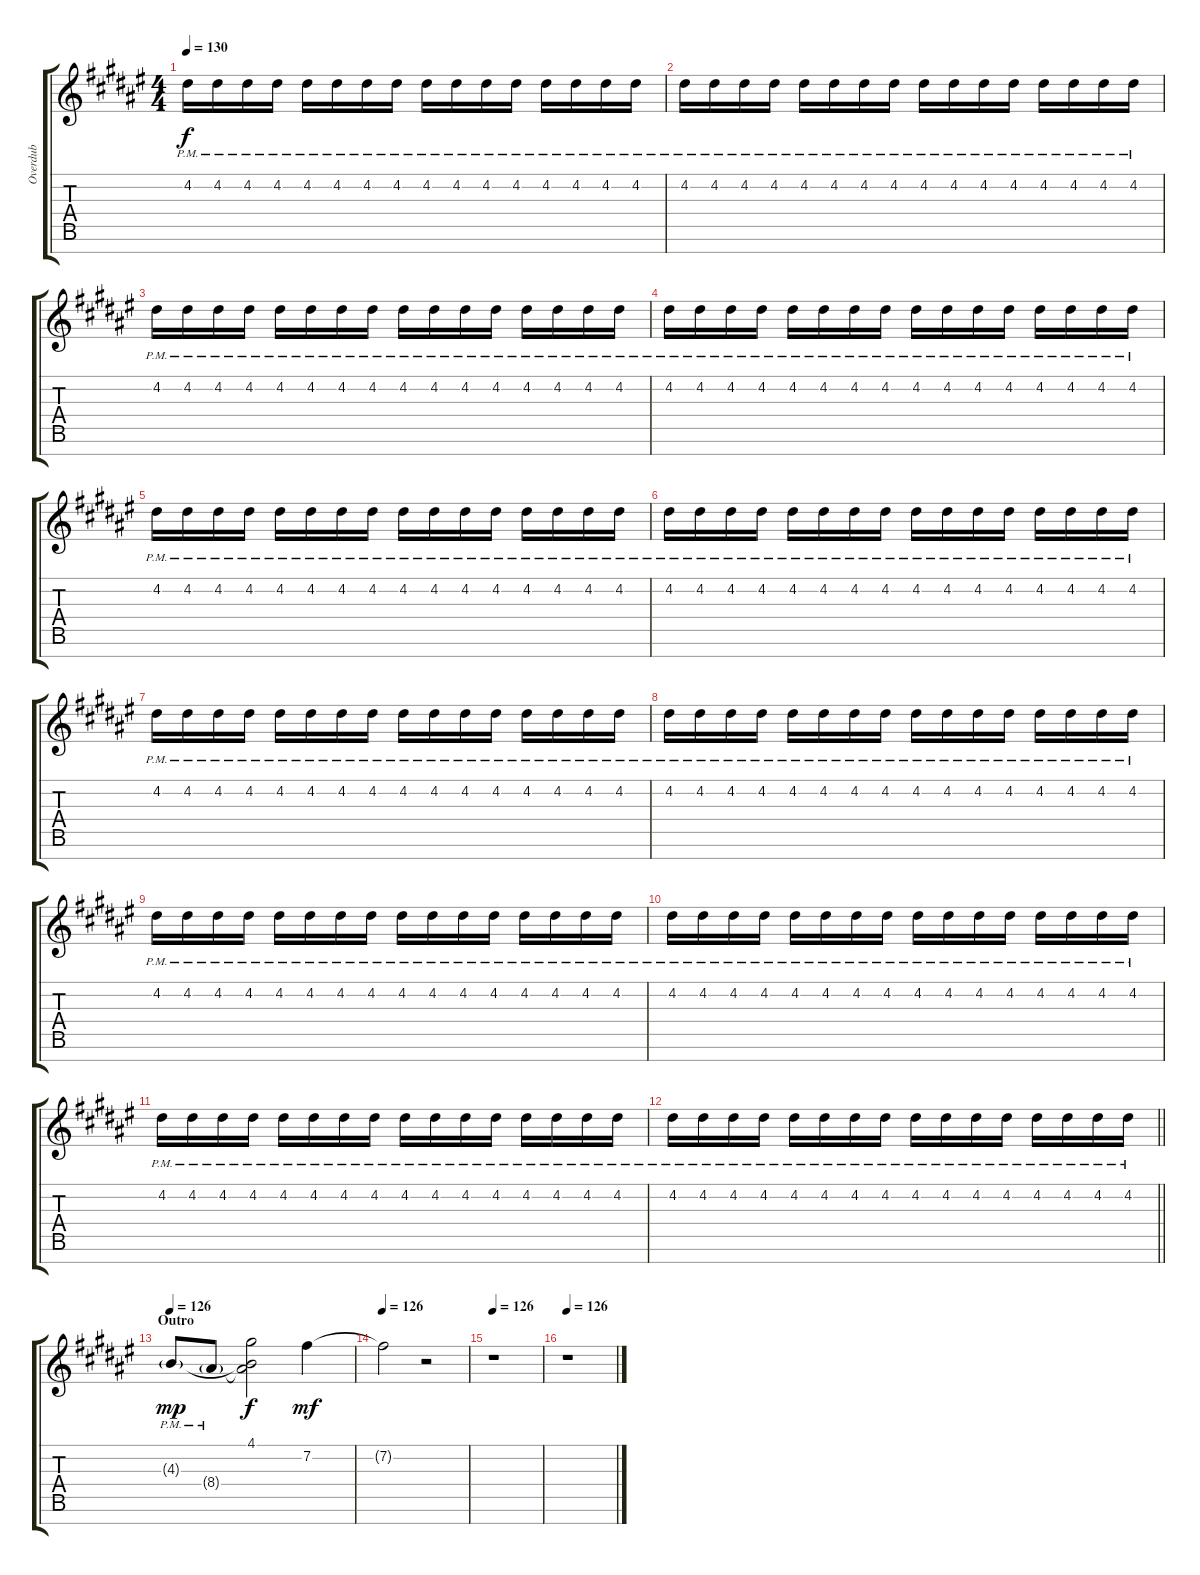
\track ("Overdub" "Overdub") {instrument electricguitarjazz}
\staff {score tabs}
\tuning (E4 B3 G3 D3 A2 E2 B1) {hide}
\ts (4 4)
\tempo 130
\clef g2
\ks d#minor
4.2{pm}.16{dy f} 4.2{pm}.16 4.2{pm}.16 4.2{pm}.16 4.2{pm}.16 4.2{pm}.16 4.2{pm}.16 4.2{pm}.16 4.2{pm}.16 4.2{pm}.16 4.2{pm}.16 4.2{pm}.16 4.2{pm}.16 4.2{pm}.16 4.2{pm}.16 4.2{pm}.16 |
4.2{pm}.16 4.2{pm}.16 4.2{pm}.16 4.2{pm}.16 4.2{pm}.16 4.2{pm}.16 4.2{pm}.16 4.2{pm}.16 4.2{pm}.16 4.2{pm}.16 4.2{pm}.16 4.2{pm}.16 4.2{pm}.16 4.2{pm}.16 4.2{pm}.16 4.2{pm}.16 |
4.2{pm}.16 4.2{pm}.16 4.2{pm}.16 4.2{pm}.16 4.2{pm}.16 4.2{pm}.16 4.2{pm}.16 4.2{pm}.16 4.2{pm}.16 4.2{pm}.16 4.2{pm}.16 4.2{pm}.16 4.2{pm}.16 4.2{pm}.16 4.2{pm}.16 4.2{pm}.16 |
4.2{pm}.16 4.2{pm}.16 4.2{pm}.16 4.2{pm}.16 4.2{pm}.16 4.2{pm}.16 4.2{pm}.16 4.2{pm}.16 4.2{pm}.16 4.2{pm}.16 4.2{pm}.16 4.2{pm}.16 4.2{pm}.16 4.2{pm}.16 4.2{pm}.16 4.2{pm}.16 |
4.2{pm}.16{volume 6} 4.2{pm}.16 4.2{pm}.16 4.2{pm}.16 4.2{pm}.16 4.2{pm}.16 4.2{pm}.16 4.2{pm}.16 4.2{pm}.16 4.2{pm}.16 4.2{pm}.16 4.2{pm}.16 4.2{pm}.16 4.2{pm}.16 4.2{pm}.16 4.2{pm}.16 |
4.2{pm}.16 4.2{pm}.16 4.2{pm}.16 4.2{pm}.16 4.2{pm}.16 4.2{pm}.16 4.2{pm}.16 4.2{pm}.16 4.2{pm}.16 4.2{pm}.16 4.2{pm}.16 4.2{pm}.16 4.2{pm}.16 4.2{pm}.16 4.2{pm}.16 4.2{pm}.16 |
4.2{pm}.16 4.2{pm}.16 4.2{pm}.16 4.2{pm}.16 4.2{pm}.16 4.2{pm}.16 4.2{pm}.16 4.2{pm}.16 4.2{pm}.16 4.2{pm}.16 4.2{pm}.16 4.2{pm}.16 4.2{pm}.16 4.2{pm}.16 4.2{pm}.16 4.2{pm}.16 |
4.2{pm}.16 4.2{pm}.16 4.2{pm}.16 4.2{pm}.16 4.2{pm}.16 4.2{pm}.16 4.2{pm}.16 4.2{pm}.16 4.2{pm}.16 4.2{pm}.16 4.2{pm}.16 4.2{pm}.16 4.2{pm}.16 4.2{pm}.16 4.2{pm}.16 4.2{pm}.16 |
4.2{pm}.16 4.2{pm}.16 4.2{pm}.16 4.2{pm}.16 4.2{pm}.16 4.2{pm}.16 4.2{pm}.16 4.2{pm}.16 4.2{pm}.16 4.2{pm}.16 4.2{pm}.16 4.2{pm}.16 4.2{pm}.16 4.2{pm}.16 4.2{pm}.16 4.2{pm}.16 |
4.2{pm}.16 4.2{pm}.16 4.2{pm}.16 4.2{pm}.16 4.2{pm}.16 4.2{pm}.16 4.2{pm}.16 4.2{pm}.16 4.2{pm}.16 4.2{pm}.16 4.2{pm}.16 4.2{pm}.16 4.2{pm}.16 4.2{pm}.16 4.2{pm}.16 4.2{pm}.16 |
4.2{pm}.16 4.2{pm}.16 4.2{pm}.16 4.2{pm}.16 4.2{pm}.16 4.2{pm}.16 4.2{pm}.16 4.2{pm}.16 4.2{pm}.16 4.2{pm}.16 4.2{pm}.16 4.2{pm}.16 4.2{pm}.16 4.2{pm}.16 4.2{pm}.16 4.2{pm}.16 |
\barLineRight lightlight
4.2{pm}.16 4.2{pm}.16 4.2{pm}.16 4.2{pm}.16 4.2{pm}.16 4.2{pm}.16 4.2{pm}.16 4.2{pm}.16 4.2{pm}.16 4.2{pm}.16 4.2{pm}.16 4.2{pm}.16 4.2{pm}.16 4.2{pm}.16 4.2{pm}.16 4.2{pm}.16 |
\section ("" "Outro")
\tempo 126
4.3{g pm}.8{dy mp volume 12} 8.4{g pm}.8 (4.1 4.3{t} 8.4{t}).2{dy f} 7.2.4{dy mf} |
\tempo 126
7.2{t}.2 r.2 |
\tempo 126
r.1 |
\tempo 126
r.1
